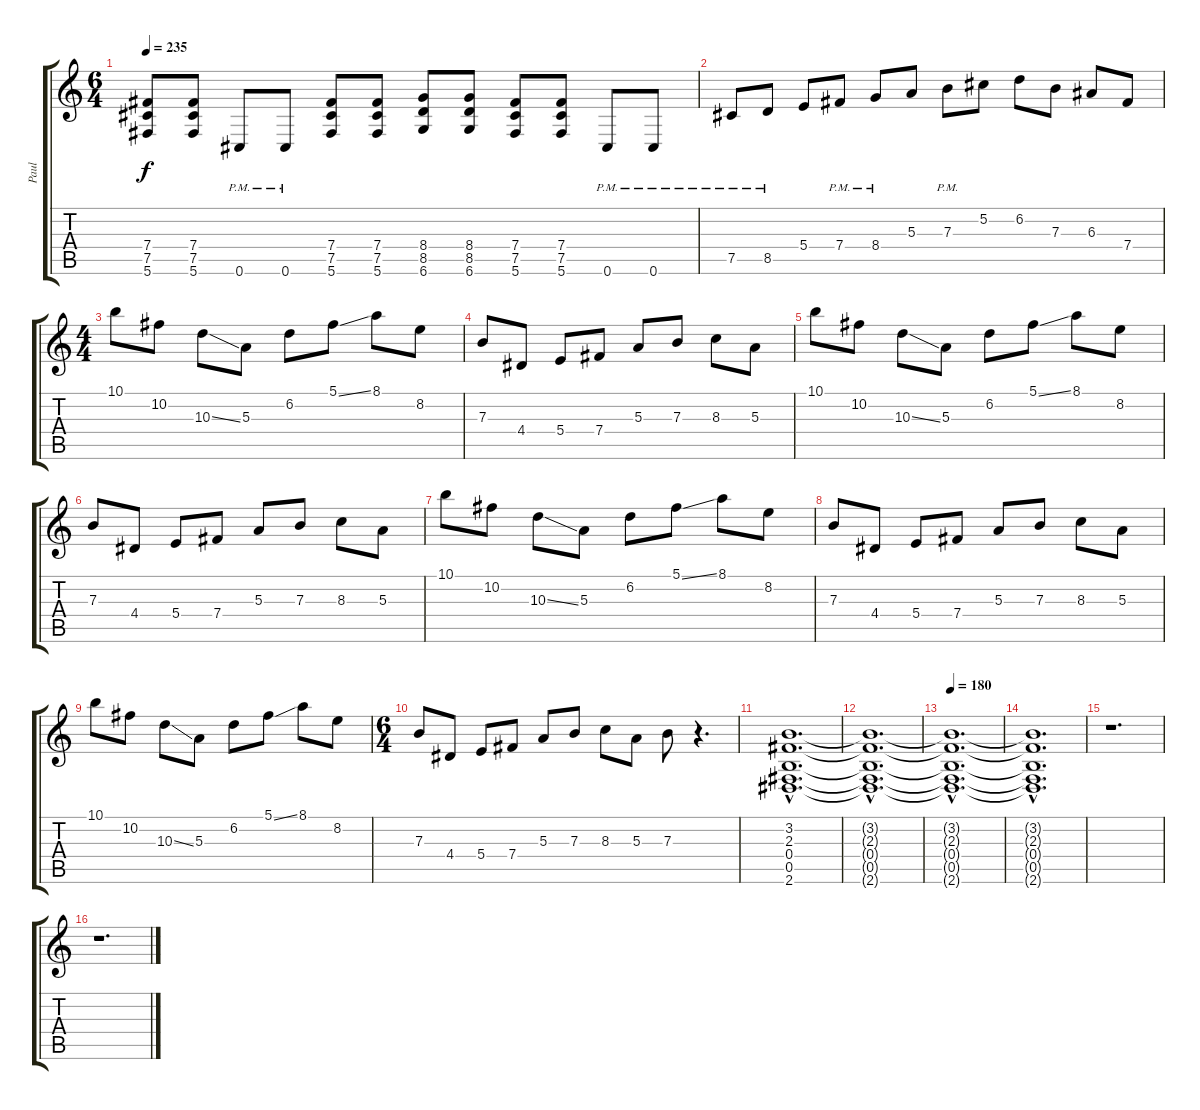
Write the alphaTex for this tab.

\track ("Paul" "Paul") {instrument distortionguitar}
\staff {score tabs}
\tuning (Db4 Ab3 E3 B2 Gb2 Db2) {hide}
\ts (6 4)
\tempo 235
\clef g2
\ks c
(7.4 7.5 5.6).8{dy f} (7.4 7.5 5.6).8 0.6{pm}.8 0.6{pm}.8 (7.4 7.5 5.6).8 (7.4 7.5 5.6).8 (8.4 8.5 6.6).8 (8.4 8.5 6.6).8 (7.4 7.5 5.6).8 (7.4 7.5 5.6).8 0.6{pm}.8 0.6{pm}.8 |
7.5{pm}.8 8.5{pm}.8 5.4.8 7.4{pm}.8 8.4{pm}.8 5.3.8 7.3{pm}.8 5.2.8 6.2.8 7.3.8 6.3.8 7.4.8 |
\ts (4 4)
\section ("" "")
10.1.8 10.2.8 10.3{ss}.8 5.3.8 6.2.8 5.1{ss}.8 8.1.8 8.2.8 |
7.3.8 4.4.8 5.4.8 7.4.8 5.3.8 7.3.8 8.3.8 5.3.8 |
10.1.8 10.2.8 10.3{ss}.8 5.3.8 6.2.8 5.1{ss}.8 8.1.8 8.2.8 |
7.3.8 4.4.8 5.4.8 7.4.8 5.3.8 7.3.8 8.3.8 5.3.8 |
10.1.8 10.2.8 10.3{ss}.8 5.3.8 6.2.8 5.1{ss}.8 8.1.8 8.2.8 |
7.3.8 4.4.8 5.4.8 7.4.8 5.3.8 7.3.8 8.3.8 5.3.8 |
10.1.8 10.2.8 10.3{ss}.8 5.3.8 6.2.8 5.1{ss}.8 8.1.8 8.2.8 |
\ts (6 4)
7.3.8 4.4.8 5.4.8 7.4.8 5.3.8 7.3.8 8.3.8 5.3.8 7.3.8 r.4{d} |
(3.2{hac} 2.3{hac} 0.4{hac} 0.5{hac} 2.6{hac}).1{d} |
(3.2{hac t} 2.3{hac t} 0.4{hac t} 0.5{hac t} 2.6{hac t}).1{d} |
\section ("" "")
\tempo 180
(3.2{hac t} 2.3{hac t} 0.4{hac t} 0.5{hac t} 2.6{hac t}).1{d} |
(3.2{hac t} 2.3{hac t} 0.4{hac t} 0.5{hac t} 2.6{hac t}).1{d} |
r.1{d} |
r.1{d}
